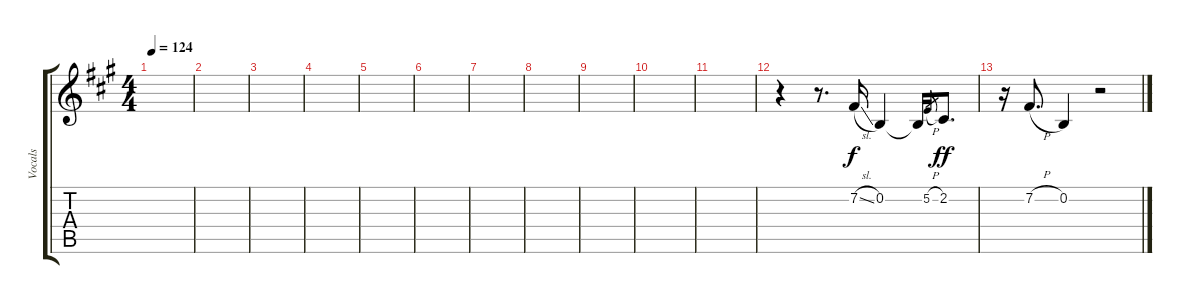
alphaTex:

\track ("Vocals" "Vocals") {instrument oboe}
\staff {score tabs}
\tuning (E4 B3 G3 D3 A2 E2) {hide}
\ts (4 4)
\tempo 124
\clef g2
\ks a
|
|
|
|
|
|
|
|
|
|
|
r.4 r.8{d} 7.2{sl}.16 0.2.4 0.2{t}.16{dy f} 5.2{h}.8{gr} 2.2.8{d dy ff} |
r.16 7.2{h}.8{d} 0.2.4 r.2
